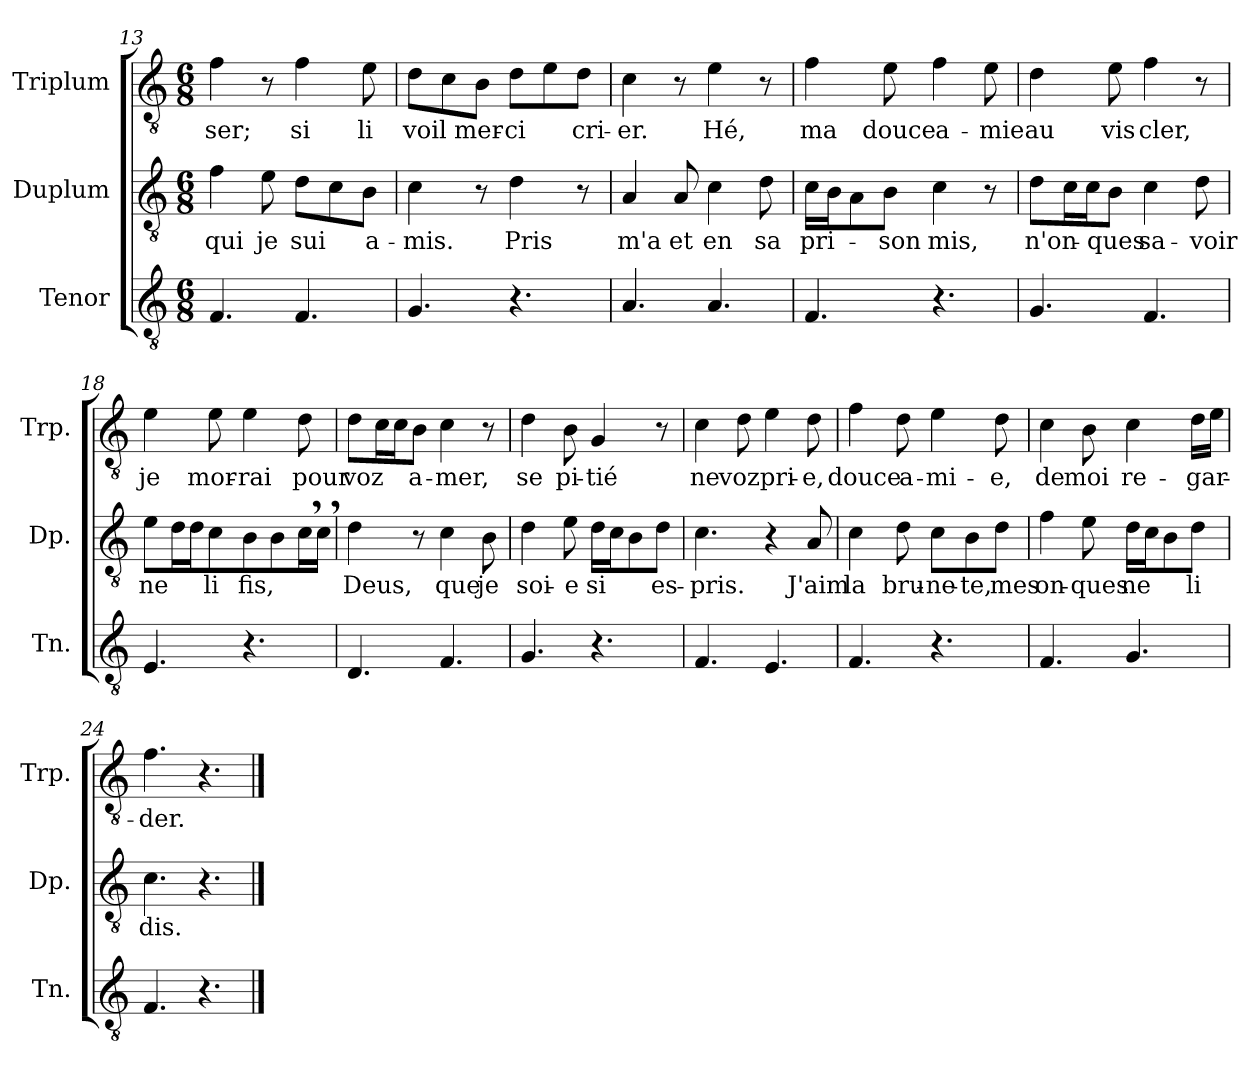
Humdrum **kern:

**kern	**kern	**text	**kern	**text
*part3	*part2	*part2	*part1	*part1
*staff3	*staff2	*staff2	*staff1	*staff1
*I"Tenor	*I"Duplum	*	*I"Triplum	*
*I'Tn.	*I'Dp.	*	*I'Trp.	*
*clefGv2	*clefGv2	*	*clefGv2	*
*k[]	*k[]	*	*k[]	*
*M6/8	*M6/8	*	*M6/8	*
=13	=13	=13	=13	=13
!	!	!LO:LY:b	!	!LO:LY:b
4.F/	4f\	qui	4f\	-ser;
!	!	!LO:LY:b	!	!
.	8e\	je	8r	.
!	!	!LO:LY:b	!	!LO:LY:b
4.F/	8d\L	sui	4f\	si
.	8c\	.	.	.
!	!	!LO:LY:b	!	!LO:LY:b
.	8B\J	a-	8e\	li
=14	=14	=14	=14	=14
!	!	!LO:LY:b	!	!LO:LY:b
4.G/	4c\	-mis.	8d\L	voil
.	.	.	8c\	.
!	!	!	!	!LO:LY:b
.	8r	.	8B\J	mer-
!	!	!LO:LY:b	!	!LO:LY:b
4.r	4d\	Pris	8d\L	-ci
.	.	.	8e\	.
!	!	!	!	!LO:LY:b
.	8r	.	8d\J	cri-
=15	=15	=15	=15	=15
!	!	!LO:LY:b	!	!LO:LY:b
4.A/	4A/	m'a	4c\	-er.
!	!	!LO:LY:b	!	!
.	8A/	et	8r	.
!	!	!LO:LY:b	!	!LO:LY:b
4.A/	4c\	en	4e\	Hé,
!	!	!LO:LY:b	!	!
.	8d\	sa	8r	.
=16	=16	=16	=16	=16
!	!	!LO:LY:b	!	!LO:LY:b
4.F/	16c\LL	pri-	4f\	ma
.	16B\J	.	.	.
.	8A\	.	.	.
!	!	!LO:LY:b	!	!LO:LY:b
.	8B\J	-son	8e\	douce
!	!	!LO:LY:b	!	!LO:LY:b
4.r	4c\	mis,	4f\	a-
!	!	!	!	!LO:LY:b
.	8r	.	8e\	-mie
=17	=17	=17	=17	=17
!	!	!LO:LY:b	!	!LO:LY:b
4.G/	8d\L	n'on-	4d\	au
*	*tremolo	*	*	*
.	16c\	.	.	.
.	16c\	.	.	.
*	*Xtremolo	*	*	*
!	!	!LO:LY:b	!	!LO:LY:b
.	8B\J	-ques	8e\	vis
!	!	!LO:LY:b	!	!LO:LY:b
4.F/	4c\	sa-	4f\	cler,
!	!	!LO:LY:b	!	!
.	8d\	-voir	8r	.
!!LO:PB:g=z
=18	=18	=18	=18	=18
!	!	!LO:LY:b	!	!LO:LY:b
4.E/	8e\L	ne	4e\	je
*	*tremolo	*	*	*
.	16d\	.	.	.
.	16d\	.	.	.
*	*Xtremolo	*	*	*
!	!	!LO:LY:b	!	!LO:LY:b
.	8c\J	li	8e\	mor-
!	!	!LO:LY:b	!	!LO:LY:b
4.r	8B\L	fis,	4e\	-rai
.	8B\	.	.	.
!	!	!	!	!LO:LY:b
*	*tremolo	*	*	*
.	16c,\	.	8d\	pour
.	16c,\JJ	.	.	.
*	*Xtremolo	*	*	*
=19	=19	=19	=19	=19
!	!	!LO:LY:b	!	!LO:LY:b
4.D/	4d\	Deus,	8d\L	voz
*	*	*	*tremolo	*
.	.	.	16c\	.
.	.	.	16c\	.
*	*	*	*Xtremolo	*
!	!	!	!	!LO:LY:b
.	8r	.	8B\J	a-
!	!	!LO:LY:b	!	!LO:LY:b
4.F/	4c\	que	4c\	-mer,
!	!	!LO:LY:b	!	!
.	8B\	je	8r	.
=20	=20	=20	=20	=20
!	!	!LO:LY:b	!	!LO:LY:b
4.G/	4d\	soi-	4d\	se
!	!	!LO:LY:b	!	!LO:LY:b
.	8e\	-e	8B\	pi-
!	!	!LO:LY:b	!	!LO:LY:b
4.r	16d\LL	si	4G/	-tié
.	16c\J	.	.	.
.	8B\	.	.	.
!	!	!LO:LY:b	!	!
.	8d\J	es-	8r	.
=21	=21	=21	=21	=21
!	!	!LO:LY:b	!	!LO:LY:b
4.F/	4.c\	-pris.	4c\	ne
!	!	!	!	!LO:LY:b
.	.	.	8d\	voz
!	!	!	!	!LO:LY:b
4.E/	4r	.	4e\	pri-
!	!	!LO:LY:b	!	!LO:LY:b
.	8A/	J'aim	8d\	-e,
=22	=22	=22	=22	=22
!	!	!LO:LY:b	!	!LO:LY:b
4.F/	4c\	la	4f\	douce
!	!	!LO:LY:b	!	!LO:LY:b
.	8d\	bru-	8d\	a-
!	!	!LO:LY:b	!	!LO:LY:b
4.r	8c\L	-ne-	4e\	-mi-
!	!	!LO:LY:b	!	!
.	8B\	-te,	.	.
!	!	!LO:LY:b	!	!LO:LY:b
.	8d\J	mes	8d\	-e,
!!LO:LB:g=z
=23	=23	=23	=23	=23
!	!	!LO:LY:b	!	!LO:LY:b
4.F/	4f\	on-	4c\	de
!	!	!LO:LY:b	!	!LO:LY:b
.	8e\	-ques	8B\	moi
!	!	!LO:LY:b	!	!LO:LY:b
4.G/	16d\LL	ne	4c\	re-
.	16c\J	.	.	.
.	8B\	.	.	.
!	!	!LO:LY:b	!	!LO:LY:b
.	8d\J	li	16d\LL	-gar-
.	.	.	16e\JJ	.
=24	=24	=24	=24	=24
!	!	!LO:LY:b	!	!LO:LY:b
4.F/	4.c\	dis.	4.f\	-der.
4.r	4.r	.	4.r	.
==	==	==	==	==
*-	*-	*-	*-	*-
